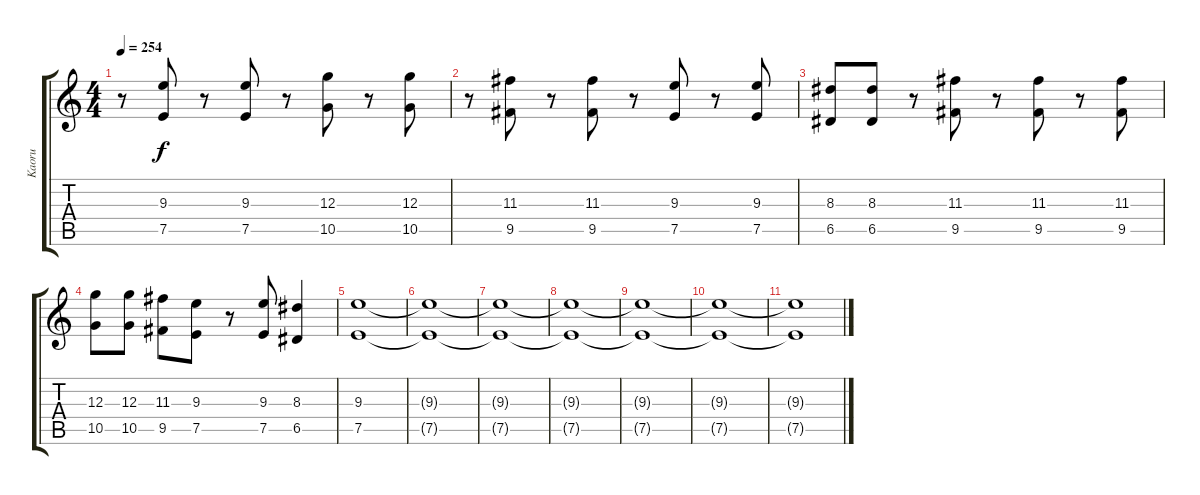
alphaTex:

\track ("Kaoru" "Kaoru") {instrument distortionguitar}
\staff {score tabs}
\tuning (E4 B3 G3 D3 A2 E2) {hide}
\ts (4 4)
\tempo 254
\clef g2
\ks c
r.8{dy f} (9.3 7.5).8 r.8 (9.3 7.5).8 r.8 (12.3 10.5).8 r.8 (12.3 10.5).8 |
r.8 (11.3 9.5).8 r.8 (11.3 9.5).8 r.8 (9.3 7.5).8 r.8 (9.3 7.5).8 |
(8.3 6.5).8 (8.3 6.5).8 r.8 (11.3 9.5).8 r.8 (11.3 9.5).8 r.8 (11.3 9.5).8 |
(12.3 10.5).8 (12.3 10.5).8 (11.3 9.5).8 (9.3 7.5).8 r.8 (9.3 7.5).8 (8.3 6.5).4 |
(9.3 7.5).1 |
(9.3{t} 7.5{t}).1 |
(9.3{t} 7.5{t}).1 |
(9.3{t} 7.5{t}).1 |
(9.3{t} 7.5{t}).1 |
(9.3{t} 7.5{t}).1 |
(9.3{t} 7.5{t}).1
